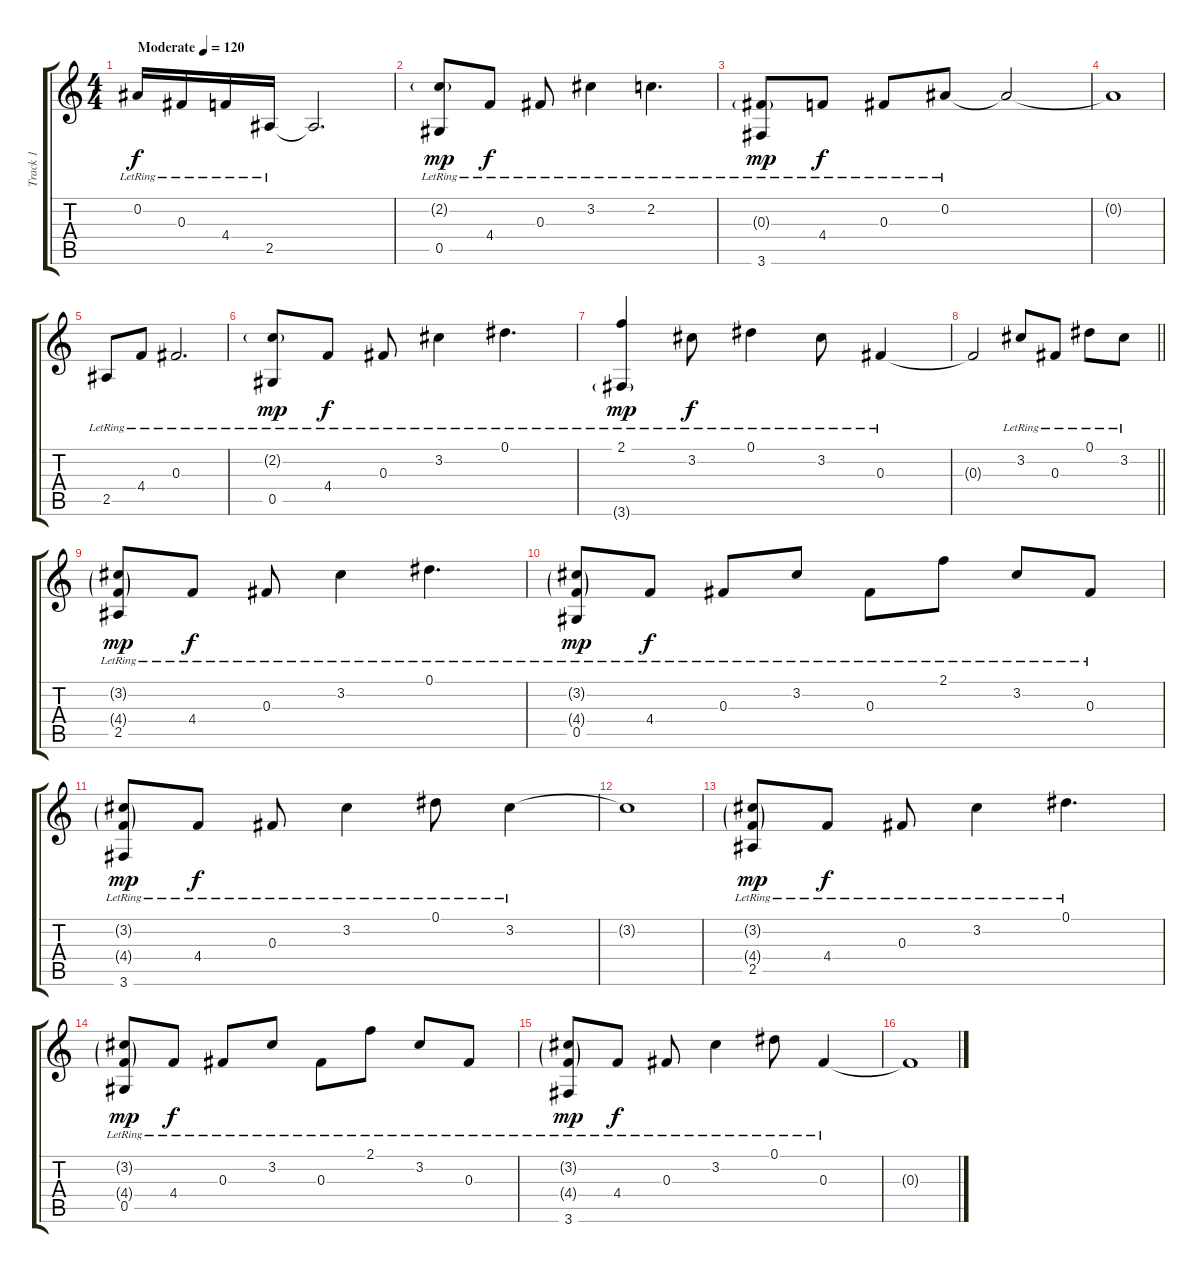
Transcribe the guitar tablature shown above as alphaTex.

\track ("Track 1" "Track 1") {instrument acousticguitarsteel}
\staff {score tabs}
\tuning (Eb4 Bb3 Gb3 Db3 Ab2 Eb2) {hide}
\ts (4 4)
\tempo (120 "Moderate")
\clef g2
\ks c
0.2{lr}.16{dy f instrument acousticguitarsteel} 0.3{lr}.16 4.4{lr}.16 2.5{lr}.16 2.5{t}.2{d} |
(2.2{g lr} 0.5).8{dy mp} 4.4{lr}.8{dy f} 0.3{lr}.8 3.2{lr}.4 2.2{lr}.4{d} |
(0.3{g lr} 3.6).8{dy mp} 4.4{lr}.8{dy f} 0.3{lr}.8 0.2{lr}.8 0.2{t}.2 |
0.2{t}.1 |
2.5{lr}.8 4.4{lr}.8 0.3{lr}.2{d} |
(2.2{g lr} 0.5{lr}).8{dy mp} 4.4{lr}.8{dy f} 0.3{lr}.8 3.2{lr}.4 0.1{lr}.4{d} |
(2.1{lr} 3.6{g lr}).4{dy mp} 3.2{lr}.8{dy f} 0.1{lr}.4 3.2{lr}.8 0.3{lr}.4 |
\barLineRight lightlight
0.3{t}.2 3.2{lr}.8 0.3{lr}.8 0.1{lr}.8 3.2{lr}.8 |
(3.2{g lr} 4.4{g} 2.5).8{dy mp} 4.4{lr}.8{dy f} 0.3{lr}.8 3.2{lr}.4 0.1{lr}.4{d} |
(3.2{g lr} 4.4{g} 0.5).8{dy mp} 4.4{lr}.8{dy f} 0.3{lr}.8 3.2{lr}.8 0.3{lr}.8 2.1{lr}.8 3.2{lr}.8 0.3{lr}.8 |
(3.2{g lr} 4.4{g} 3.6).8{dy mp} 4.4{lr}.8{dy f} 0.3{lr}.8 3.2{lr}.4 0.1{lr}.8 3.2{lr}.4 |
3.2{t}.1 |
(3.2{g lr} 4.4{g} 2.5).8{dy mp} 4.4{lr}.8{dy f} 0.3{lr}.8 3.2{lr}.4 0.1{lr}.4{d} |
(3.2{g lr} 4.4{g} 0.5).8{dy mp} 4.4{lr}.8{dy f} 0.3{lr}.8 3.2{lr}.8 0.3{lr}.8 2.1{lr}.8 3.2{lr}.8 0.3{lr}.8 |
(3.2{g lr} 4.4{g} 3.6).8{dy mp} 4.4{lr}.8{dy f} 0.3{lr}.8 3.2{lr}.4 0.1{lr}.8 0.3{lr}.4 |
0.3{t}.1
